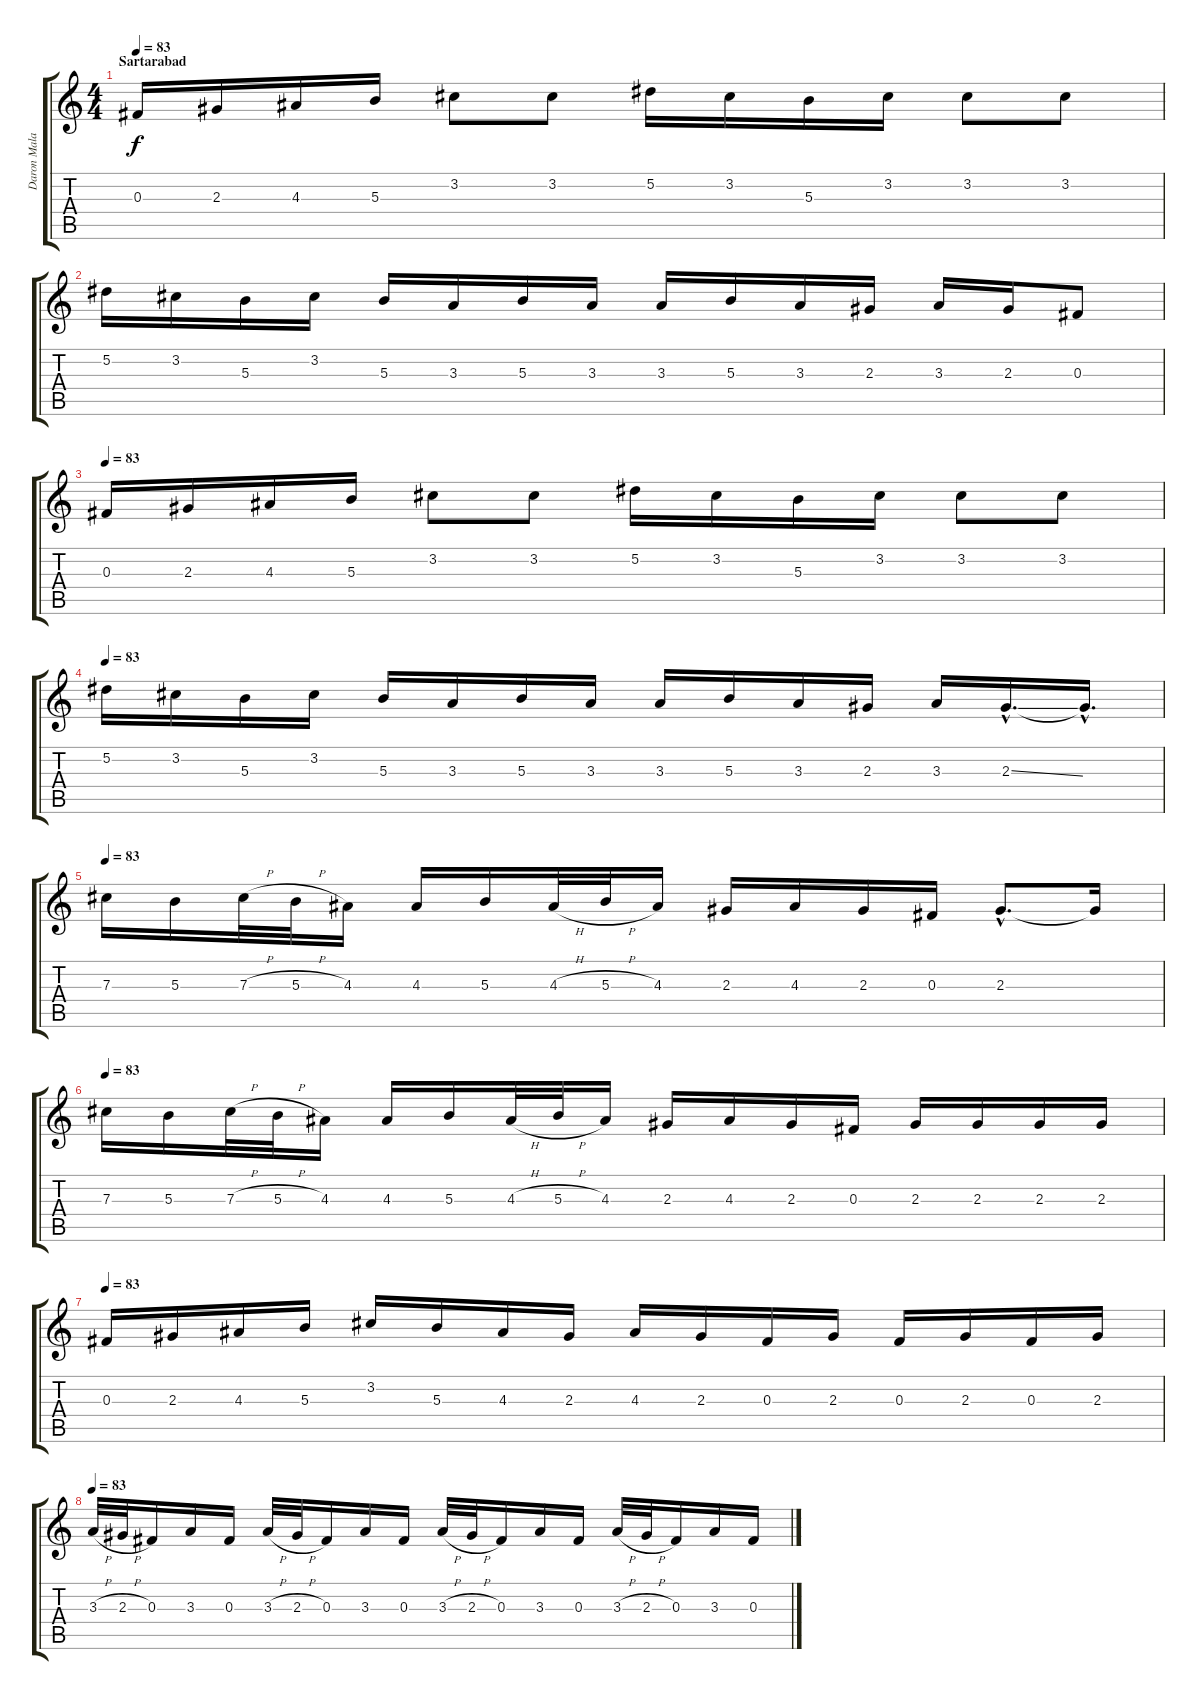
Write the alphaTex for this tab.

\track ("Daron Malakian" "Daron Mala") {instrument distortionguitar}
\staff {score tabs}
\tuning (Eb4 Bb3 Gb3 Db3 Ab2 Db2) {hide}
\ts (4 4)
\section ("" "Sartarabad")
\tempo 83
\clef g2
\ks c
0.3.16{dy f instrument distortionguitar} 2.3.16 4.3.16 5.3.16 3.2.8 3.2.8 5.2.16 3.2.16 5.3.16 3.2.16 3.2.8 3.2.8 |
5.2.16 3.2.16 5.3.16 3.2.16 5.3.16 3.3.16 5.3.16 3.3.16 3.3.16 5.3.16 3.3.16 2.3.16 3.3.16 2.3.16 0.3.8 |
\tempo 83
0.3.16{instrument distortionguitar} 2.3.16 4.3.16 5.3.16 3.2.8 3.2.8 5.2.16 3.2.16 5.3.16 3.2.16 3.2.8 3.2.8 |
\tempo 83
5.2.16 3.2.16 5.3.16 3.2.16 5.3.16 3.3.16 5.3.16 3.3.16 3.3.16 5.3.16 3.3.16 2.3.16 3.3.16 2.3{ss hac}.16{d} 2.3{hac t}.16{d} |
\tempo 83
7.3.16{volume 16} 5.3.16 7.3{h}.32 5.3{h}.32 4.3.16 4.3.16 5.3.16 4.3{h}.32 5.3{h}.32 4.3.16 2.3.16 4.3.16 2.3.16 0.3.16 2.3{hac}.8{d} 2.3{t}.16 |
\tempo 83
7.3.16 5.3.16 7.3{h}.32 5.3{h}.32 4.3.16 4.3.16 5.3.16 4.3{h}.32 5.3{h}.32 4.3.16 2.3.16 4.3.16 2.3.16 0.3.16 2.3.16 2.3.16 2.3.16 2.3.16 |
\tempo 83
0.3.16{instrument distortionguitar} 2.3.16 4.3.16 5.3.16 3.2.16 5.3.16 4.3.16 2.3.16 4.3.16 2.3.16 0.3.16 2.3.16 0.3.16 2.3.16 0.3.16 2.3.16 |
\tempo 83
3.3{h}.32 2.3{h}.32 0.3.16 3.3.16 0.3.16 3.3{h}.32 2.3{h}.32 0.3.16 3.3.16 0.3.16 3.3{h}.32 2.3{h}.32 0.3.16 3.3.16 0.3.16 3.3{h}.32 2.3{h}.32 0.3.16 3.3.16 0.3.16
